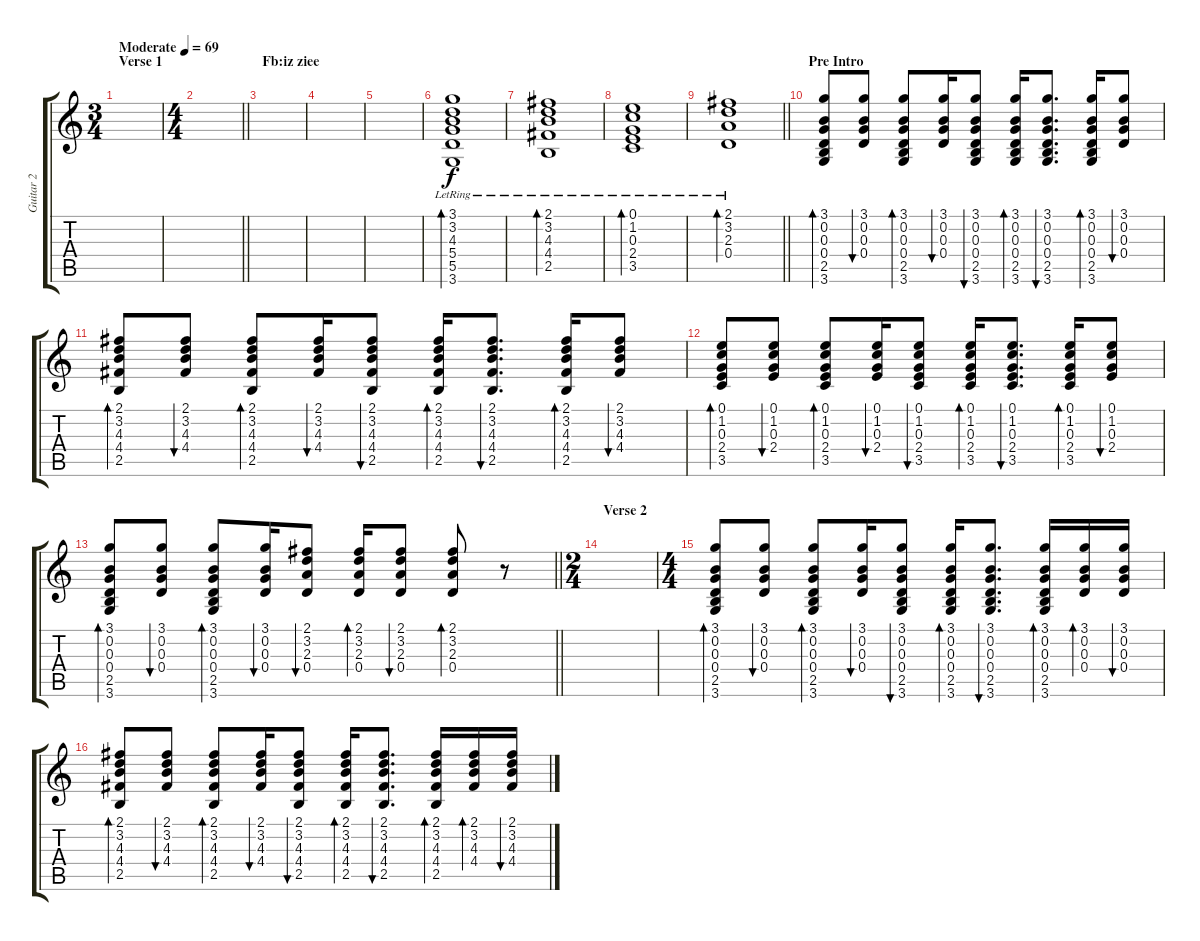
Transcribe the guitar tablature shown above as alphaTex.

\track ("Guitar 2" "Guitar 2") {instrument electricguitarclean}
\staff {score tabs}
\tuning (E4 B3 G3 D3 A2 E2) {hide}
\ts (3 4)
\section ("" "Verse 1")
\tempo (69 "Moderate")
\clef g2
\ks c
|
\ts (4 4)
\barLineRight lightlight
|
\section ("" "Fb:iz ziee")
|
|
|
(3.1{lr} 3.2{lr} 4.3{lr} 5.4{lr} 5.5{lr} 3.6{lr}).1{bd 60} |
(2.1{lr} 3.2{lr} 4.3{lr} 4.4{lr} 2.5{lr}).1{bd 60} |
(0.1{lr} 1.2{lr} 0.3{lr} 2.4{lr} 3.5{lr}).1{bd 60} |
\barLineRight lightlight
(2.1{lr} 3.2{lr} 2.3{lr} 0.4{lr}).1{bd 60} |
\section ("" "Pre Intro")
(3.1 0.2 0.3 0.4 2.5 3.6).8{bd 60 volume 11 instrument acousticguitarsteel} (3.1 0.2 0.3 0.4).8{bu 30} (3.1 0.2 0.3 0.4 2.5 3.6).8{bd 30} (3.1 0.2 0.3 0.4).16{bu 30} (3.1 0.2 0.3 0.4 2.5 3.6).8{bu 30} (3.1 0.2 0.3 0.4 2.5 3.6).16{bd 30} (3.1 0.2 0.3 0.4 2.5 3.6).8{d bu 30} (3.1 0.2 0.3 0.4 2.5 3.6).16{bd 30} (3.1 0.2 0.3 0.4).8{bu 30} |
(2.1 3.2 4.3 4.4 2.5).8{bd 30} (2.1 3.2 4.3 4.4).8{bu 30} (2.1 3.2 4.3 4.4 2.5).8{bd 30} (2.1 3.2 4.3 4.4).16{bu 30} (2.1 3.2 4.3 4.4 2.5).8{bu 30} (2.1 3.2 4.3 4.4 2.5).16{bd 30} (2.1 3.2 4.3 4.4 2.5).8{d bu 30} (2.1 3.2 4.3 4.4 2.5).16{bd 30} (2.1 3.2 4.3 4.4).8{bu 30} |
(0.1 1.2 0.3 2.4 3.5).8{bd 30} (0.1 1.2 0.3 2.4).8{bu 30} (0.1 1.2 0.3 2.4 3.5).8{bd 30} (0.1 1.2 0.3 2.4).16{bu 30} (0.1 1.2 0.3 2.4 3.5).8{bu 30} (0.1 1.2 0.3 2.4 3.5).16{bd 30} (0.1 1.2 0.3 2.4 3.5).8{d bu 30} (0.1 1.2 0.3 2.4 3.5).16{bd 30} (0.1 1.2 0.3 2.4).8{bu 30} |
\barLineRight lightlight
(3.1 0.2 0.3 0.4 2.5 3.6).8{bd 60} (3.1 0.2 0.3 0.4).8{bu 30} (3.1 0.2 0.3 0.4 2.5 3.6).8{bd 30} (3.1 0.2 0.3 0.4).16{bu 30} (2.1 3.2 2.3 0.4).8{bu 30} (2.1 3.2 2.3 0.4).16{bd 30} (2.1 3.2 2.3 0.4).8{bu 30} (2.1 3.2 2.3 0.4).8{bd 30} r.8 |
\ts (2 4)
\section ("" "Verse 2")
|
\ts (4 4)
(3.1 0.2 0.3 0.4 2.5 3.6).8{bd 60 volume 9} (3.1 0.2 0.3 0.4).8{bu 30} (3.1 0.2 0.3 0.4 2.5 3.6).8{bd 30} (3.1 0.2 0.3 0.4).16{bu 30} (3.1 0.2 0.3 0.4 2.5 3.6).8{bu 30} (3.1 0.2 0.3 0.4 2.5 3.6).16{bd 30} (3.1 0.2 0.3 0.4 2.5 3.6).8{d bu 30} (3.1 0.2 0.3 0.4 2.5 3.6).16{bd 30} (3.1 0.2 0.3 0.4).16{bd 30} (3.1 0.2 0.3 0.4).16{bu 30} |
(2.1 3.2 4.3 4.4 2.5).8{bd 30} (2.1 3.2 4.3 4.4).8{bu 30} (2.1 3.2 4.3 4.4 2.5).8{bd 30} (2.1 3.2 4.3 4.4).16{bu 30} (2.1 3.2 4.3 4.4 2.5).8{bu 30} (2.1 3.2 4.3 4.4 2.5).16{bd 30} (2.1 3.2 4.3 4.4 2.5).8{d bu 30} (2.1 3.2 4.3 4.4 2.5).16{bd 30} (2.1 3.2 4.3 4.4).16{bd 30} (2.1 3.2 4.3 4.4).16{bu 30}
